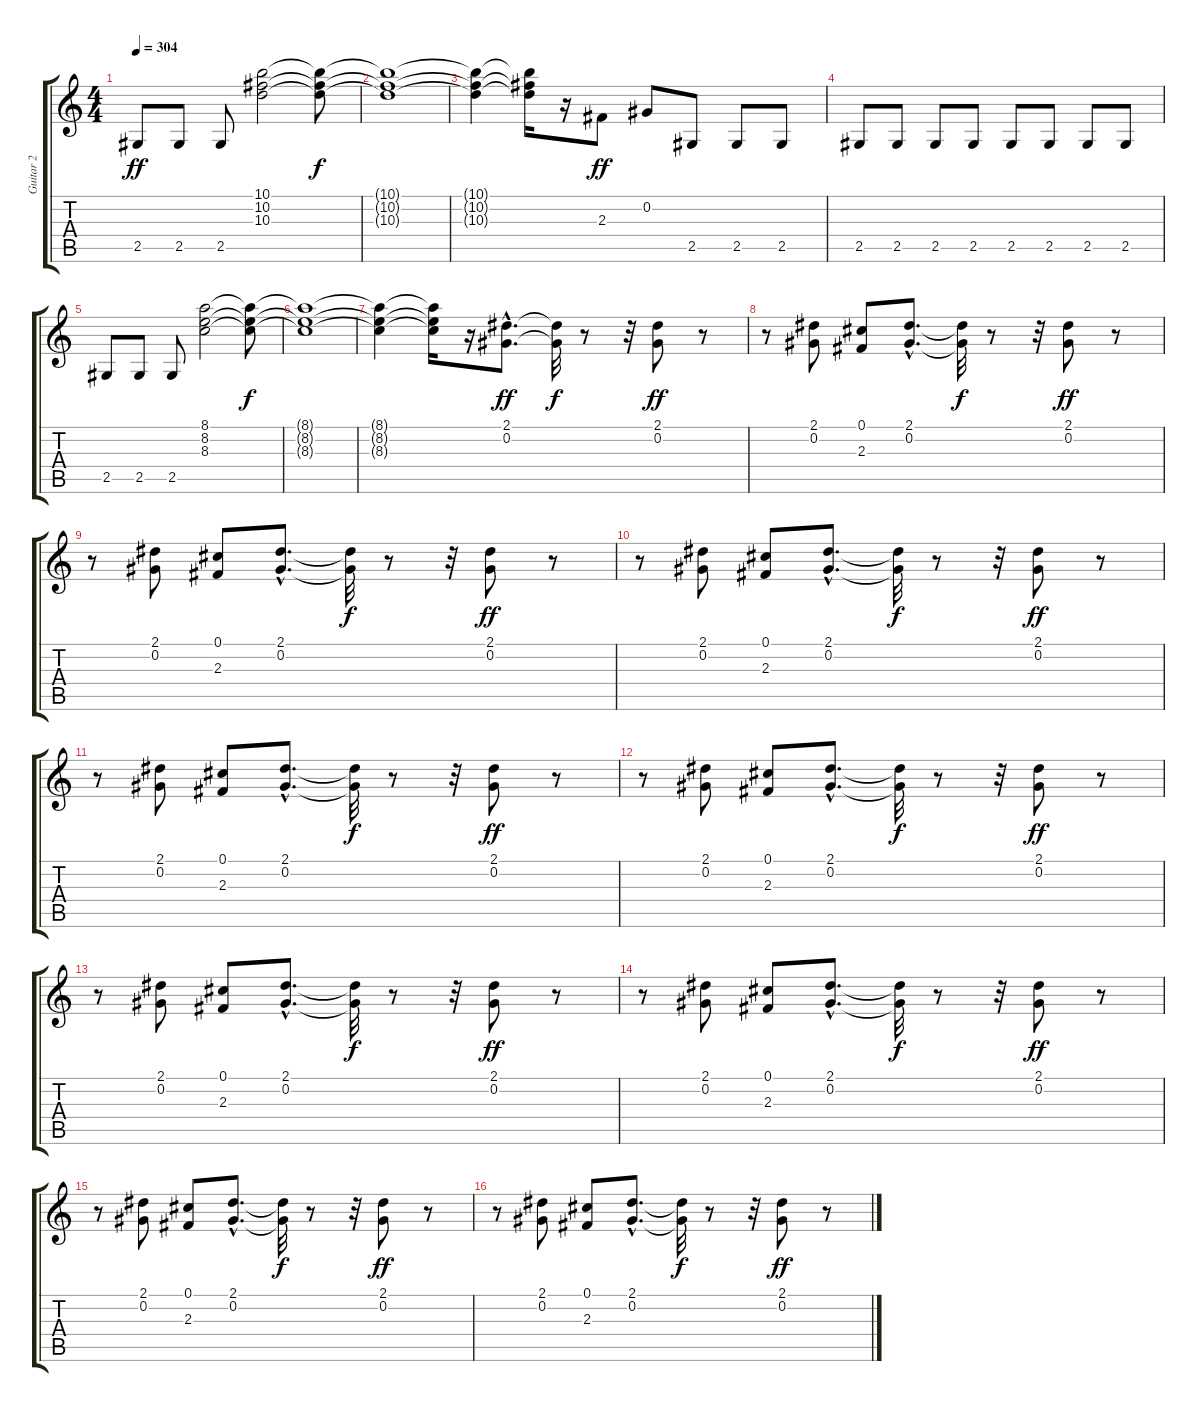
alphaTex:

\track ("Guitar 2" "Guitar 2") {instrument overdrivenguitar}
\staff {score tabs}
\tuning (Db4 Ab3 E3 B2 Gb2 Db2) {hide}
\ts (4 4)
\tempo 304
\clef g2
\ks c
2.5.8{dy ff} 2.5.8 2.5.8 (10.1 10.2 10.3).2{instrument distortionguitar} (10.1{t} 10.2{t} 10.3{t}).8{dy f} |
(10.1{t} 10.2{t} 10.3{t}).1 |
(10.1{t} 10.2{t} 10.3{t}).4 (10.1{t} 10.2{t} 10.3{t}).16 r.16 2.3.8{dy ff} 0.2.8 2.5.8{instrument overdrivenguitar} 2.5.8 2.5.8 |
2.5.8 2.5.8 2.5.8 2.5.8 2.5.8 2.5.8 2.5.8 2.5.8 |
2.5.8 2.5.8 2.5.8 (8.1 8.2 8.3).2{instrument distortionguitar} (8.1{t} 8.2{t} 8.3{t}).8{dy f} |
(8.1{t} 8.2{t} 8.3{t}).1 |
(8.1{t} 8.2{t} 8.3{t}).4 (8.1{t} 8.2{t} 8.3{t}).16 r.16 (2.1{hac} 0.2{hac}).8{d dy ff} (2.1{t} 0.2{t}).32{dy f} r.8 r.32 (2.1 0.2).8{dy ff} r.8 |
r.8 (2.1 0.2).8 (0.1 2.3).8 (2.1{hac} 0.2{hac}).8{d} (2.1{t} 0.2{t}).32{dy f} r.8 r.32 (2.1 0.2).8{dy ff} r.8 |
r.8 (2.1 0.2).8 (0.1 2.3).8 (2.1{hac} 0.2{hac}).8{d} (2.1{t} 0.2{t}).32{dy f} r.8 r.32 (2.1 0.2).8{dy ff} r.8 |
r.8 (2.1 0.2).8 (0.1 2.3).8 (2.1{hac} 0.2{hac}).8{d} (2.1{t} 0.2{t}).32{dy f} r.8 r.32 (2.1 0.2).8{dy ff} r.8 |
r.8 (2.1 0.2).8 (0.1 2.3).8 (2.1{hac} 0.2{hac}).8{d} (2.1{t} 0.2{t}).32{dy f} r.8 r.32 (2.1 0.2).8{dy ff} r.8 |
r.8 (2.1 0.2).8 (0.1 2.3).8 (2.1{hac} 0.2{hac}).8{d} (2.1{t} 0.2{t}).32{dy f} r.8 r.32 (2.1 0.2).8{dy ff} r.8 |
r.8 (2.1 0.2).8 (0.1 2.3).8 (2.1{hac} 0.2{hac}).8{d} (2.1{t} 0.2{t}).32{dy f} r.8 r.32 (2.1 0.2).8{dy ff} r.8 |
r.8 (2.1 0.2).8 (0.1 2.3).8 (2.1{hac} 0.2{hac}).8{d} (2.1{t} 0.2{t}).32{dy f} r.8 r.32 (2.1 0.2).8{dy ff} r.8 |
r.8 (2.1 0.2).8 (0.1 2.3).8 (2.1{hac} 0.2{hac}).8{d} (2.1{t} 0.2{t}).32{dy f} r.8 r.32 (2.1 0.2).8{dy ff} r.8 |
r.8 (2.1 0.2).8 (0.1 2.3).8 (2.1{hac} 0.2{hac}).8{d} (2.1{t} 0.2{t}).32{dy f} r.8 r.32 (2.1 0.2).8{dy ff} r.8
